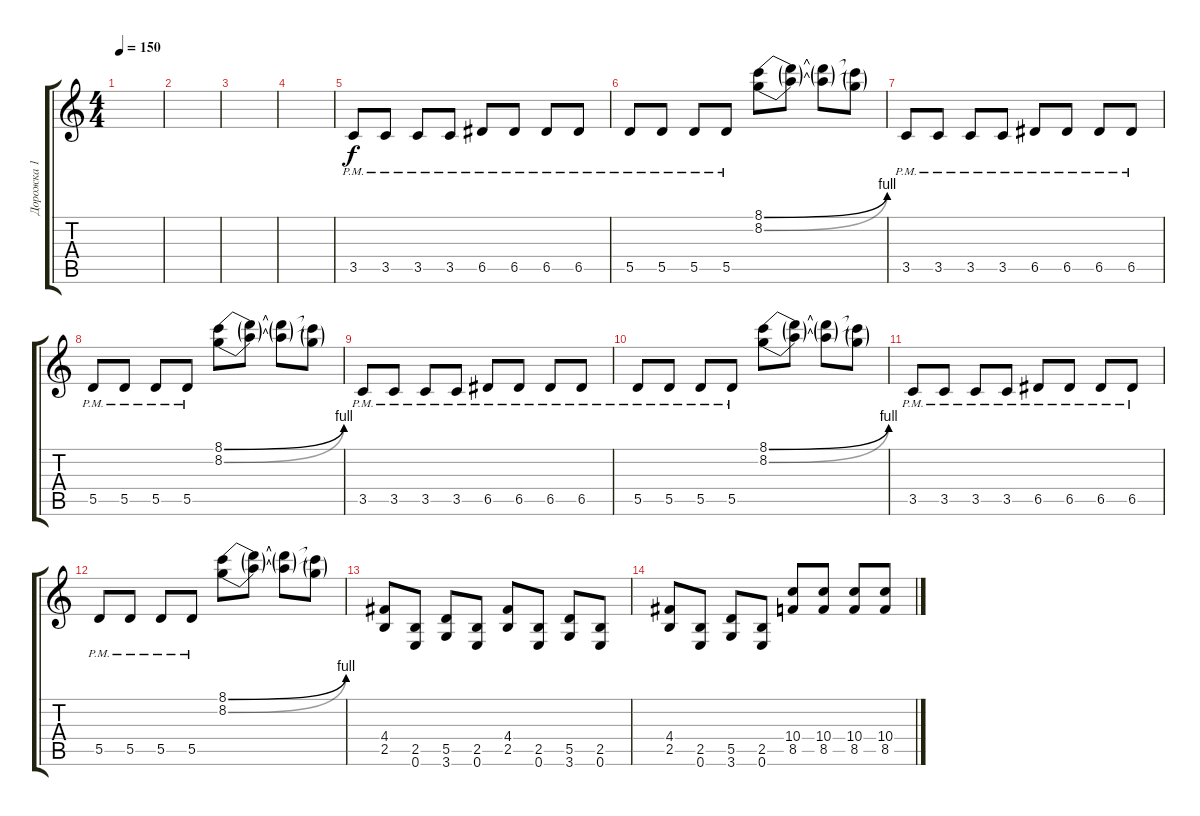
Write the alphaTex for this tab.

\track ("Дорожка 1" "Дорожка 1") {instrument distortionguitar}
\staff {score tabs}
\tuning (E4 B3 G3 D3 A2 E2) {hide}
\ts (4 4)
\tempo 150
\clef g2
\ks c
|
|
|
|
3.5{pm}.8{balance 12} 3.5{pm}.8 3.5{pm}.8 3.5{pm}.8 6.5{pm}.8 6.5{pm}.8 6.5{pm}.8 6.5{pm}.8 |
5.5{pm}.8 5.5{pm}.8 5.5{pm}.8 5.5{pm}.8 (8.1{be (bend 0 0 60 4)} 8.2{be (bend 0 0 60 4)}).8 (8.1{t} 8.2{t}).8 (8.1{t} 8.2{t}).8 (8.1{t} 8.2{t}).8 |
3.5{pm}.8 3.5{pm}.8 3.5{pm}.8 3.5{pm}.8 6.5{pm}.8 6.5{pm}.8 6.5{pm}.8 6.5{pm}.8 |
5.5{pm}.8 5.5{pm}.8 5.5{pm}.8 5.5{pm}.8 (8.1{be (bend 0 0 60 4)} 8.2{be (bend 0 0 60 4)}).8 (8.1{t} 8.2{t}).8 (8.1{t} 8.2{t}).8 (8.1{t} 8.2{t}).8 |
3.5{pm}.8 3.5{pm}.8 3.5{pm}.8 3.5{pm}.8 6.5{pm}.8 6.5{pm}.8 6.5{pm}.8 6.5{pm}.8 |
5.5{pm}.8 5.5{pm}.8 5.5{pm}.8 5.5{pm}.8 (8.1{be (bend 0 0 60 4)} 8.2{be (bend 0 0 60 4)}).8 (8.1{t} 8.2{t}).8 (8.1{t} 8.2{t}).8 (8.1{t} 8.2{t}).8 |
3.5{pm}.8 3.5{pm}.8 3.5{pm}.8 3.5{pm}.8 6.5{pm}.8 6.5{pm}.8 6.5{pm}.8 6.5{pm}.8 |
5.5{pm}.8 5.5{pm}.8 5.5{pm}.8 5.5{pm}.8 (8.1{be (bend 0 0 60 4)} 8.2{be (bend 0 0 60 4)}).8 (8.1{t} 8.2{t}).8 (8.1{t} 8.2{t}).8 (8.1{t} 8.2{t}).8 |
(4.4 2.5).8{balance 8} (2.5 0.6).8 (5.5 3.6).8 (2.5 0.6).8 (4.4 2.5).8 (2.5 0.6).8 (5.5 3.6).8 (2.5 0.6).8 |
(4.4 2.5).8 (2.5 0.6).8 (5.5 3.6).8 (2.5 0.6).8 (10.4 8.5).8 (10.4 8.5).8 (10.4 8.5).8 (10.4 8.5).8
